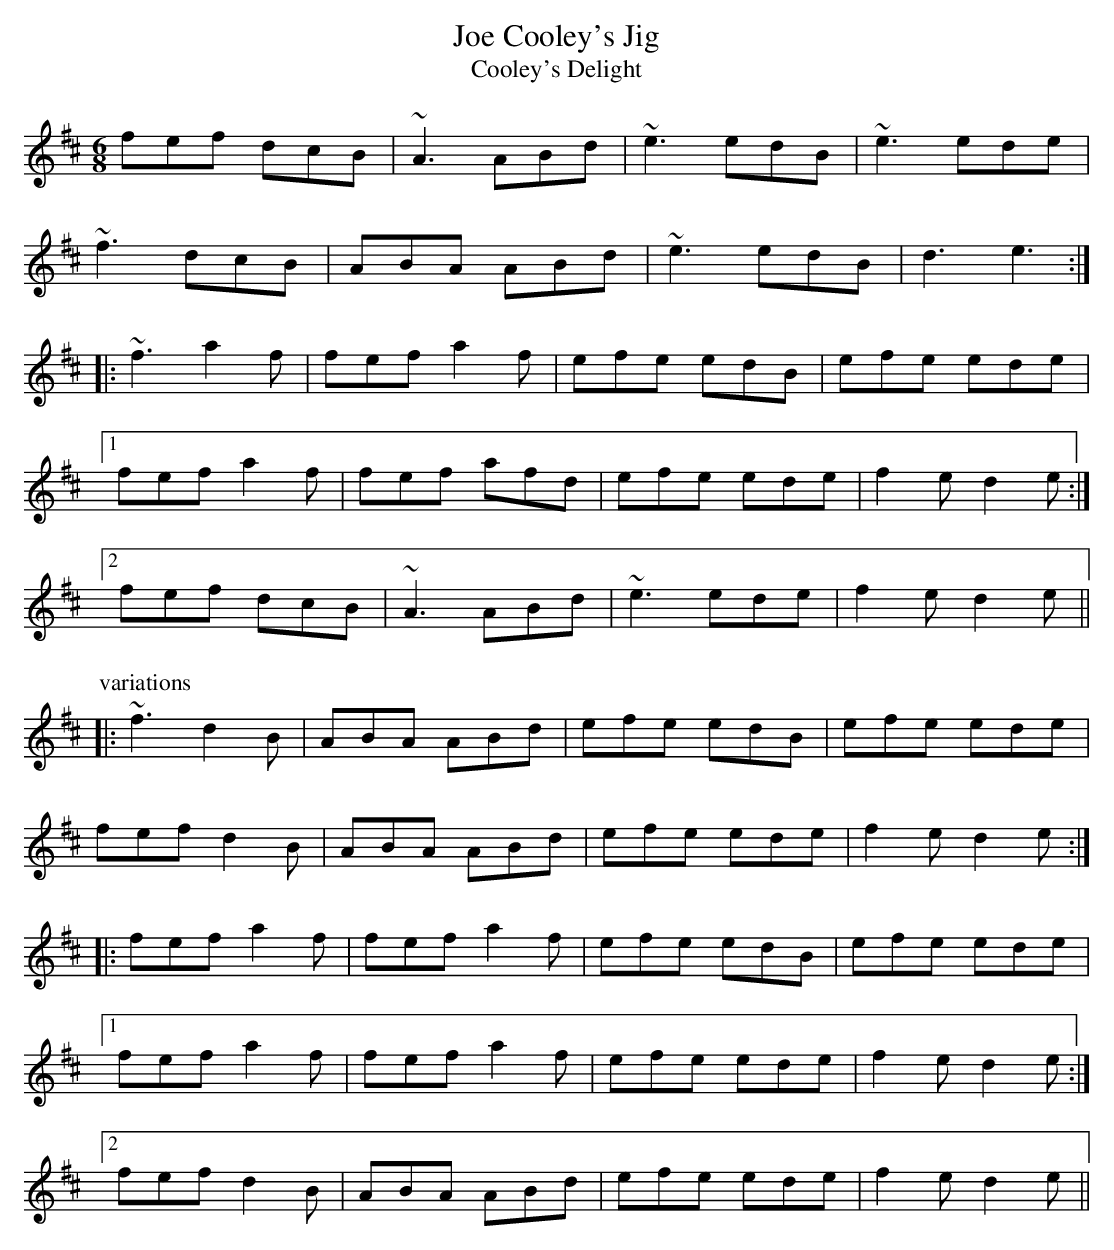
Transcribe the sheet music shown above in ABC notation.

X:1
T:Joe Cooley's Jig
T:Cooley's Delight
M:6/8
K:D
fef dcB | ~A3 ABd | ~e3 edB | ~e3 ede |
~f3 dcB | ABA ABd | ~e3 edB | d3 e3 :|
|: ~f3 a2f | fef a2f | efe edB | efe ede |
[1 fef a2f | fef afd | efe ede | f2e d2e :|
[2 fef dcB | ~A3 ABd | ~e3 ede | f2e d2e ||
P:variations
|: ~f3 d2B | ABA ABd | efe edB | efe ede |
fef d2B | ABA ABd | efe ede | f2e d2e :|
|: fef a2f | fef a2f | efe edB | efe ede |
[1 fef a2f | fef a2f | efe ede | f2e d2e :|
[2 fef d2B | ABA ABd | efe ede | f2e d2e ||
